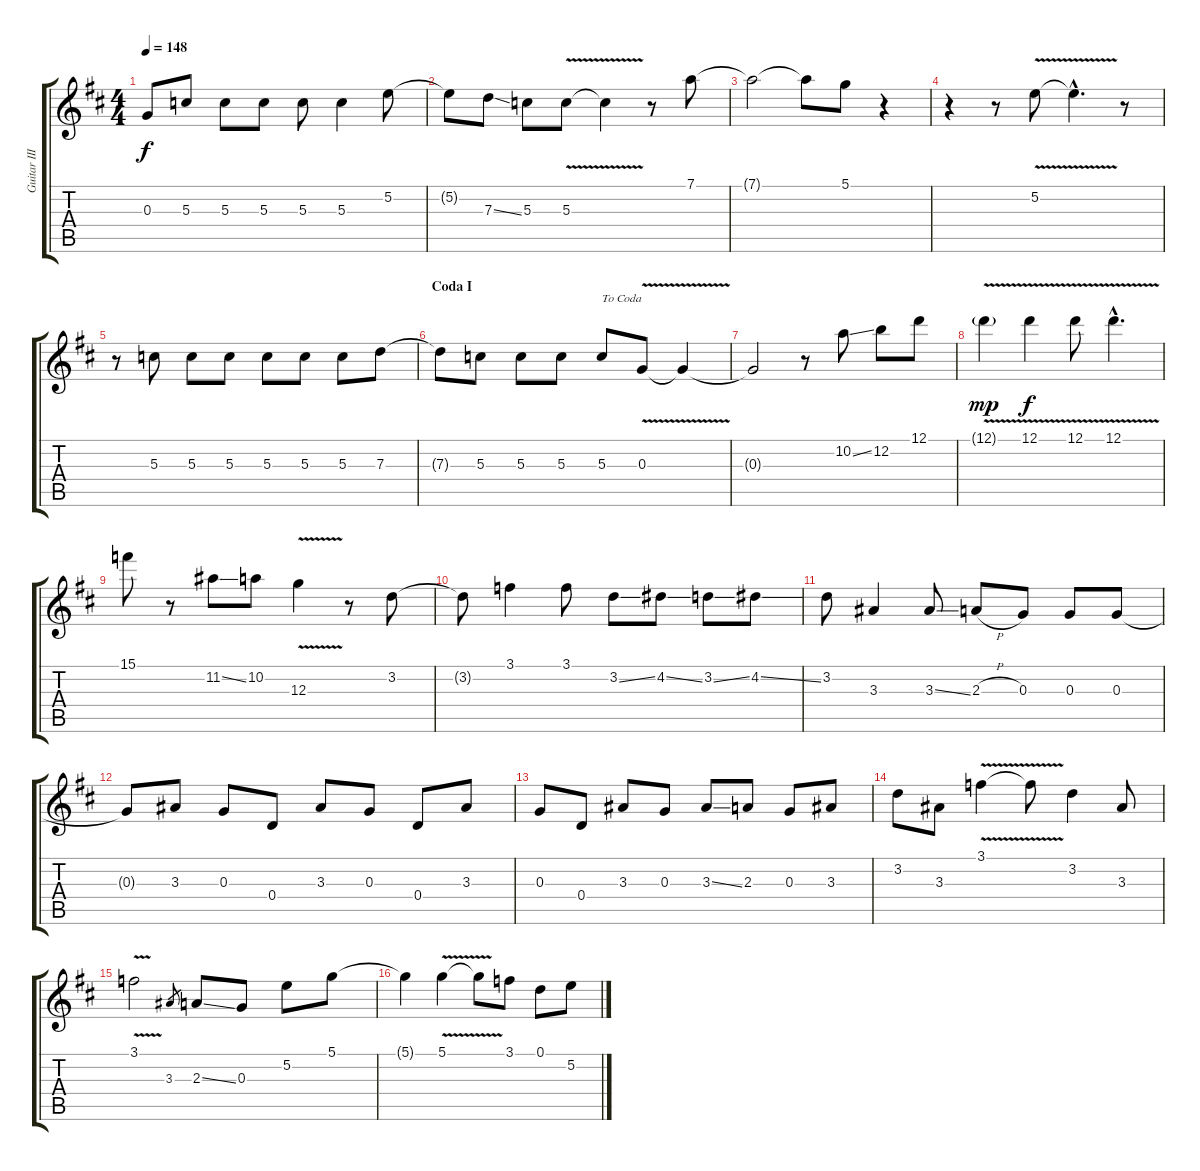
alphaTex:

\track ("Guitar III" "Guitar III") {instrument distortionguitar}
\staff {score tabs}
\tuning (D4 B3 G3 D3 B2 G2) {hide}
\ts (4 4)
\tempo 148
\clef g2
\ks d
0.3{t}.8{dy f} 5.3.8 5.3.8 5.3.8 5.3.8 5.3.4 5.2.8 |
5.2{t}.8 7.3{ss}.8 5.3.8 5.3{v}.8 5.3{t}.4 r.8 7.1.8 |
7.1{t}.2 7.1{t}.8 5.1.8 r.4 |
r.4 r.8 5.2{v}.8 5.2{hac t}.4{d} r.8 |
r.8 5.3.8 5.3.8 5.3.8 5.3.8 5.3.8 5.3.8 7.3.8 |
\section ("" "Coda I")
7.3{t}.8 5.3.8 5.3.8 5.3.8 5.3.8{txt "To Coda"} 0.3{v}.8 0.3{t}.4 |
0.3{t}.2 r.8 10.2{ss}.8 12.2.8 12.1.8 |
12.1{v g}.4{dy mp} 12.1{v}.4{dy f} 12.1{v}.8 12.1{v hac}.4{d} |
15.1.8 r.8 11.2{ss}.8 10.2.8 12.3{v}.4 r.8 3.2.8 |
3.2{t}.8 3.1.4 3.1.8 3.2{ss}.8 4.2{ss}.8 3.2{ss}.8 4.2{ss}.8 |
3.2.8 3.3.4 3.3{ss}.8 2.3{h}.8 0.3.8 0.3.8 0.3.8 |
0.3{t}.8 3.3.8 0.3.8 0.4.8 3.3.8 0.3.8 0.4.8 3.3.8 |
0.3.8 0.4.8 3.3.8 0.3.8 3.3{ss}.8 2.3.8 0.3.8 3.3.8 |
3.2.8 3.3.8 3.1{v}.4 3.1{t}.8 3.2.4 3.3.8 |
3.1{v}.2 3.3.8{gr} 2.3{ss}.8 0.3.8 5.2.8 5.1.8 |
5.1{t}.4 5.1{v}.4 5.1{t}.8 3.1.8 0.1.8 5.2.8
